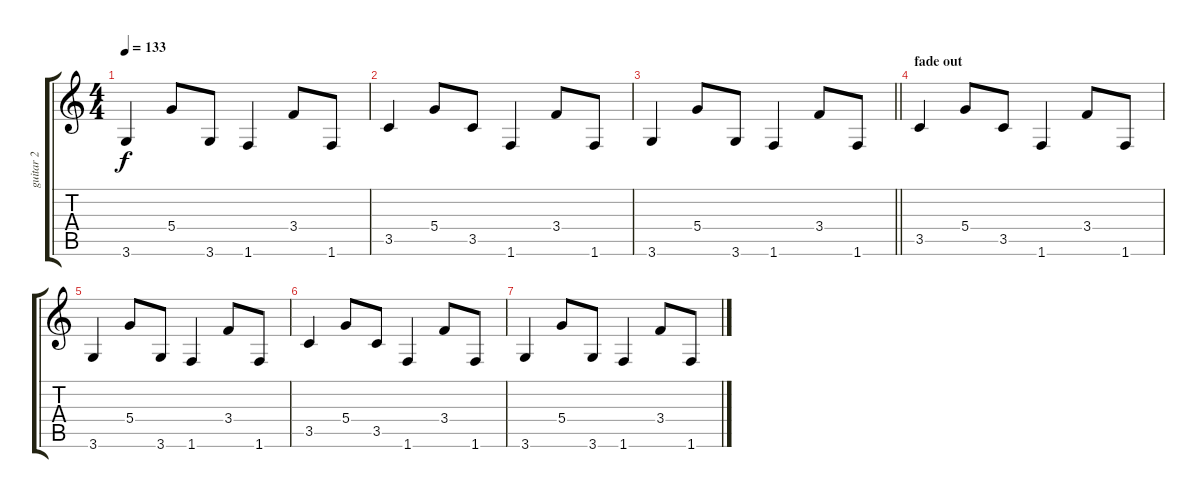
\track ("guitar 2" "guitar 2") {instrument electricguitarjazz}
\staff {score tabs}
\tuning (E4 B3 G3 D3 A2 E2) {hide}
\ts (4 4)
\tempo 133
\clef g2
\ks c
3.6.4{dy f} 5.4.8 3.6.8 1.6.4 3.4.8 1.6.8 |
3.5.4 5.4.8 3.5.8 1.6.4 3.4.8 1.6.8 |
\barLineRight lightlight
3.6.4 5.4.8 3.6.8 1.6.4 3.4.8 1.6.8 |
\section ("" "fade out")
3.5.4 5.4.8 3.5.8 1.6.4 3.4.8 1.6.8 |
3.6.4 5.4.8 3.6.8 1.6.4 3.4.8 1.6.8 |
3.5.4 5.4.8 3.5.8 1.6.4 3.4.8 1.6.8 |
3.6.4 5.4.8 3.6.8 1.6.4 3.4.8 1.6.8
